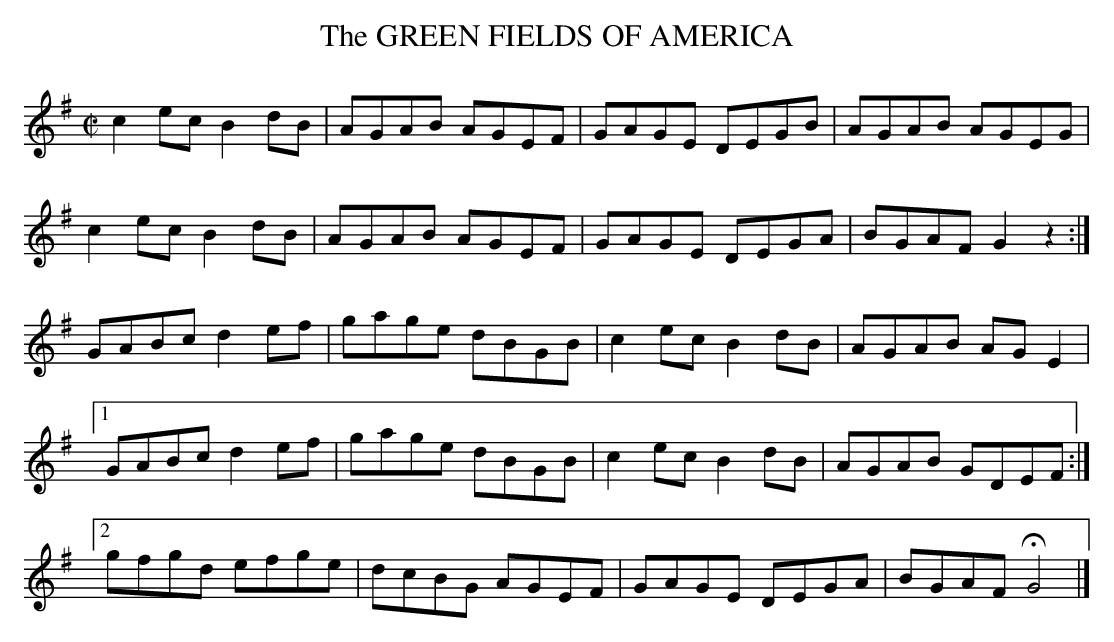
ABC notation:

X:1
T:GREEN FIELDS OF AMERICA, The
it from the likes of Paddy Reynolds (RIP) - Heaven help you if you
screwed up and played the second ending (which I think is from Coleman)
first!
M:C|
L:1/8
K:G
c2ec B2dB|AGAB AGEF|GAGE DEGB|AGAB AGEG|
c2ec B2dB|AGAB AGEF|GAGE DEGA|BGAF G2z2:|
GABc d2ef|gage dBGB|c2ec B2dB|AGAB AGE2|
[1 GABc d2ef|gage dBGB|c2ec B2dB|AGAB GDEF:|
[2 gfgd efge|dcBG AGEF|GAGE DEGA|BGAF HG4|]
